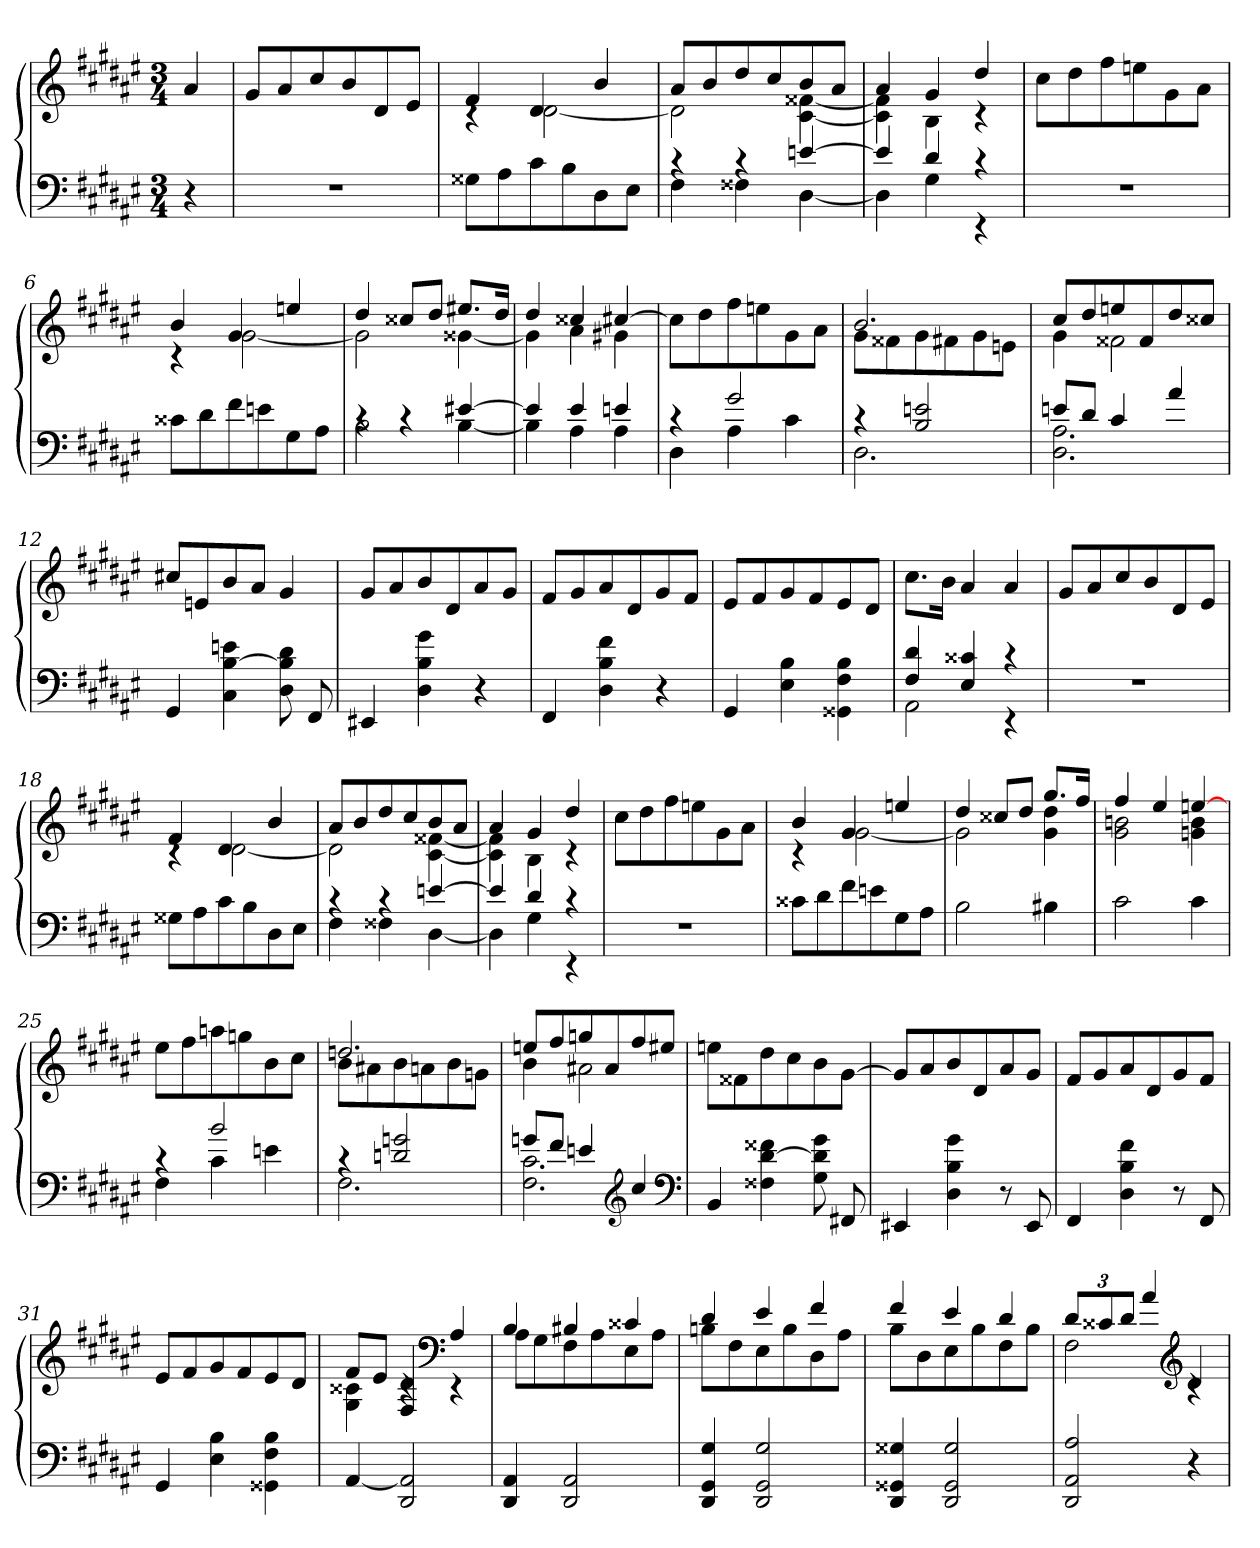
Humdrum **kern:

**kern	**kern
*part1	*part1
*staff2	*staff1
*clefF4	*clefG2
*k[f#c#g#d#a#e#]	*k[f#c#g#d#a#e#]
*d#:	*d#:
*M3/4	*M3/4
=	=
4r	4a#
=1	=1
2.r	8g#L
.	8a#
.	8cc#
.	8b
.	8d#
.	8e#J
=2	=2
*	*^
8G##XL	4f#	4rc
8A#	.	.
8c#	4d#	[2d#
8B	.	.
8D#	4b	.
8E#J	.	.
=3	=3	=3
*^	*	*
4rc	4F#	8a#L	2d#]
.	.	8b	.
4rc	4F##X	8dd#	.
.	.	8cc#	.
[4en	[4D#	8b	[4c# [4f##X
.	.	8a#J	.
=4	=4	=4	=4
4e]	4D#]	4a#	4c#] 4f##]
4d#	4G#	4g#	4B
4rc	4rEE	4dd#	4rc
*v	*v	*	*
*	*v	*v
=5	=5
2.r	8cc#L
.	8dd#
.	8ff#
.	8een
.	8g#
.	8a#J
=6	=6
*	*^
8c##XL	4b	4rc
8d#	.	.
8f#	4g#	[2g#
8en	.	.
8G#	4een	.
8A#J	.	.
=7	=7	=7
*^	*	*
4rc	2B	4dd#	2g#]
4rc	.	8cc##XL	.
.	.	8dd#J	.
[4e#X	[4B	8.ee#XL	[4g##X
.	.	16dd#Jk	.
=8	=8	=8	=8
4e#]	4B]	4dd#	4g##]
4e#	4A#	4cc##X	4a#
4en	4A#	[4cc#X	4g#X
*	*	*v	*v
=9	=9	=9
4rc	4D#	8cc#L]
.	.	8dd#
2g#	4A#	8ff#
.	.	8een
.	4c#	8g#
.	.	8a#J
=10	=10	=10
*	*	*^
4rc	2.D#	2.b	8g#L
.	.	.	8f##X
2B 2en	.	.	8g#
.	.	.	8f#X
.	.	.	8g#
.	.	.	8enJ
=11	=11	=11	=11
8enL	2.D# 2.A#	8cc#L	4g#
8d#J	.	8dd#	.
4c#	.	8een	2f##X
.	.	8f##	.
4a#	.	8dd#	.
.	.	8cc##XJ	.
*v	*v	*	*
*	*v	*v
=12	=12
4GG#	8cc#XL
.	8en
4C# [4B 4en	8b
.	8a#J
8D# 8B] 8d#	4g#
8FF#	.
=13	=13
4EE#X	8g#L
.	8a#
4D# 4B 4g#	8b
.	8d#
4r	8a#
.	8g#J
=14	=14
4FF#	8f#L
.	8g#
4D# 4B 4f#	8a#
.	8d#
4r	8g#
.	8f#J
=15	=15
4GG#	8e#L
.	8f#
4E# 4B	8g#
.	8f#
4GG##X 4F# 4B	8e#
.	8d#J
=16	=16
*^	*
4F# 4d#	2AA#	8.cc#L
.	.	16bJk
4E# 4c##X	.	4a#
4rc	4rEE	4a#
*v	*v	*
=17	=17
2.r	8g#L
.	8a#
.	8cc#
.	8b
.	8d#
.	8e#J
=18	=18
*	*^
8G##XL	4f#	4rc
8A#	.	.
8c#	4d#	[2d#
8B	.	.
8D#	4b	.
8E#J	.	.
=19	=19	=19
*^	*	*
4rc	4F#	8a#L	2d#]
.	.	8b	.
4rc	4F##X	8dd#	.
.	.	8cc#	.
[4en	[4D#	8b	[4c# [4f##X
.	.	8a#J	.
=20	=20	=20	=20
4e]	4D#]	4a#	4c#] 4f##]
4d#	4G#	4g#	4B
4rc	4rEE	4dd#	4rc
*v	*v	*	*
*	*v	*v
=21	=21
2.r	8cc#L
.	8dd#
.	8ff#
.	8een
.	8g#
.	8a#J
=22	=22
*	*^
8c##XL	4b	4rc
8d#	.	.
8f#	4g#	[2g#
8en	.	.
8G#	4een	.
8A#J	.	.
=23	=23	=23
2B	4dd#	2g#]
.	8cc##XL	.
.	8dd#J	.
4B#X	8.gg#L	4g# 4dd#
.	16ff#Jk	.
=24	=24	=24
2c#	4ff#	2g# 2bn
.	4ee#	.
4c#	[4een	4gn 4b
*	*v	*v
=25	=25
*^	*
4rc	4F#	8ee#L
.	.	8ff#
2b	4c#	8aan
.	.	8ggn
.	4en	8b
.	.	8cc#J
=26	=26	=26
*	*	*^
4rc	2.F#	2.ddn	8bL
.	.	.	8a#X
2dn 2gn	.	.	8b
.	.	.	8an
.	.	.	8b
.	.	.	8gnJ
=27	=27	=27	=27
8gnL	2.F# 2.c#	8eenL	4b
8f#J	.	8ff#	.
4en	.	8ggn	2a#X
.	.	8a#	.
*clefG2	*	*	*
4cc#	.	8ff#	.
.	.	8ee#XJ	.
*v	*v	*	*
*	*v	*v
*clefF4	*
=28	=28
4BB	8eenL
.	8f##X
4F##X [4d# 4f##X	8dd#
.	8cc#
8G# 8d#] 8g#	8b
8FF#X	[8g#J
=29	=29
4EE#X	8g#L]
.	8a#
4D# 4B 4g#	8b
.	8d#
8r	8a#
8EE#	8g#J
=30	=30
4FF#	8f#L
.	8g#
4D# 4B 4f#	8a#
.	8d#
8r	8g#
8FF#	8f#J
=31	=31
4GG#	8e#L
.	8f#
4E# 4B	8g#
.	8f#
4GG##X 4F# 4B	8e#
.	8d#J
=32	=32
*	*^
[4AA#	8f#L	4G# 4c##X
.	8e#J	.
2DD# 2AA#]	4F# 4d#	4rc
*	*clefF4	*
.	4A#	4rEE
=33	=33	=33
4DD# 4AA#	4B	8A#L
.	.	8G#
2DD# 2AA#	4B#X	8F#
.	.	8A#
.	4c##X	8E#
.	.	8A#J
=34	=34	=34
4DD# 4GG# 4G#	4d#	8BnL
.	.	8F#
2DD# 2GG# 2G#	4e#	8E#
.	.	8B
.	4f#	8D#
.	.	8A#J
=35	=35	=35
4DD# 4GG##X 4G##X	4f#	8BL
.	.	8D#
2DD# 2GG## 2G##	4e#	8E#
.	.	8B
.	4d#	8F#
.	.	8BJ
=36	=36	=36
2DD# 2AA# 2A#	12d#L	2F#
.	12c##X	.
.	12d#J	.
.	4a#	.
*	*clefG2	*
4r	4d#	4rc
*	*v	*v
=	=
*-	*-
